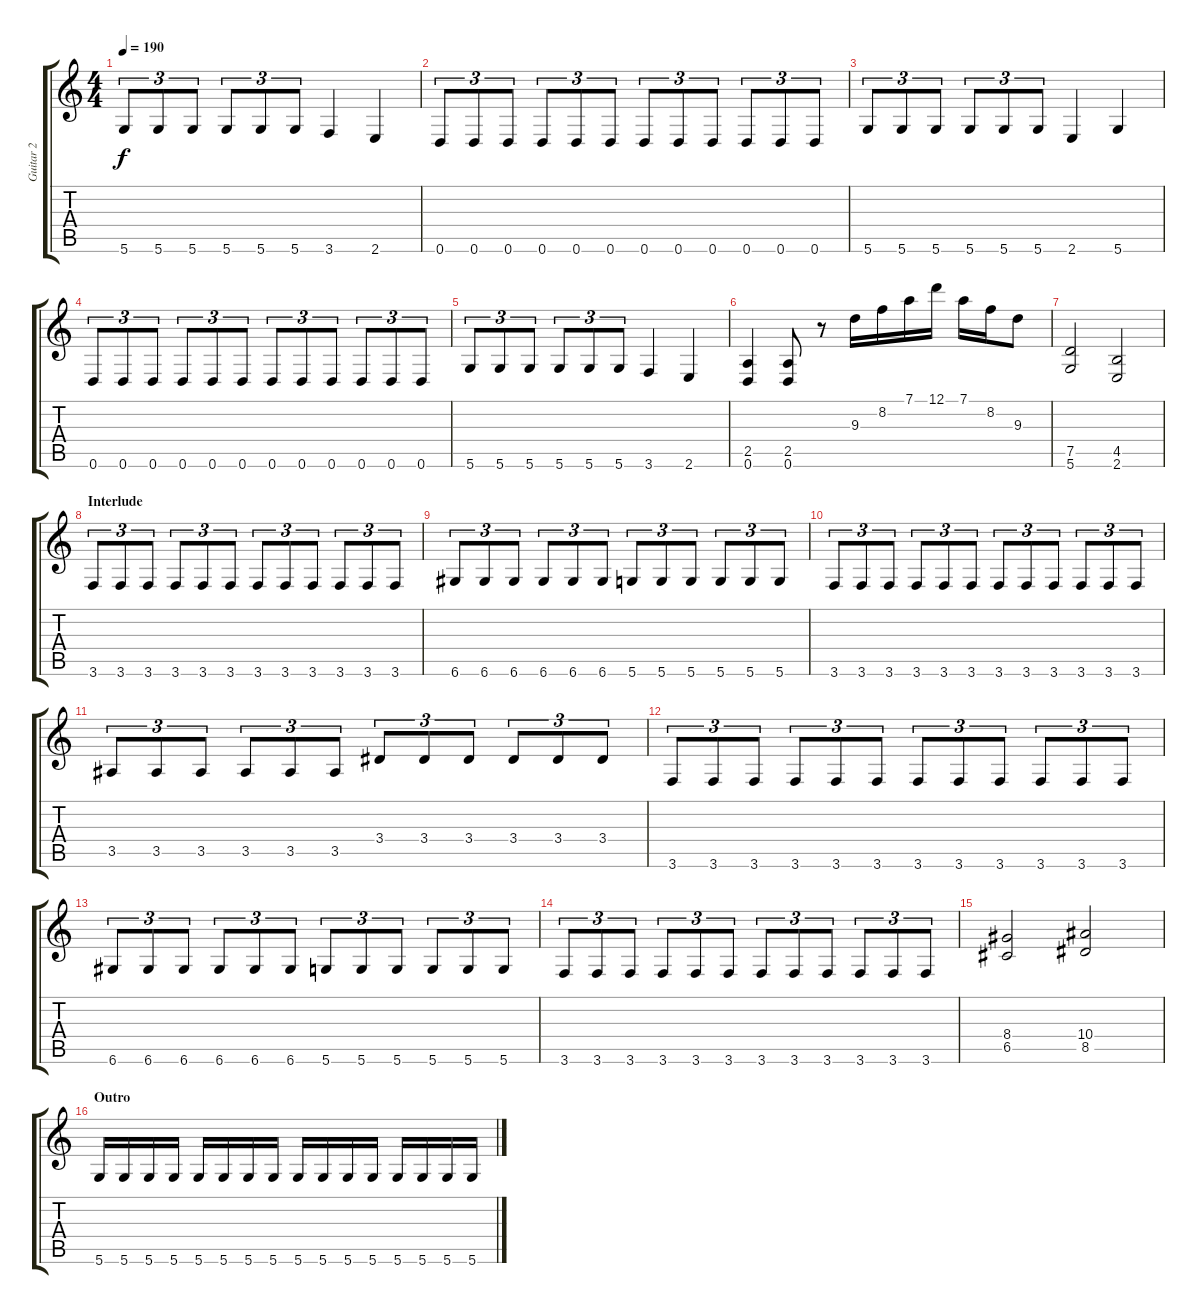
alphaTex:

\track ("Guitar 2" "Guitar 2") {instrument distortionguitar}
\staff {score tabs}
\tuning (D4 A3 F3 C3 G2 D2) {hide}
\ts (4 4)
\tempo 190
\clef g2
\ks c
5.6.8{tu (3 2) dy f} 5.6.8{tu (3 2)} 5.6.8{tu (3 2)} 5.6.8{tu (3 2)} 5.6.8{tu (3 2)} 5.6.8{tu (3 2)} 3.6.4 2.6.4 |
0.6.8{tu (3 2)} 0.6.8{tu (3 2)} 0.6.8{tu (3 2)} 0.6.8{tu (3 2)} 0.6.8{tu (3 2)} 0.6.8{tu (3 2)} 0.6.8{tu (3 2)} 0.6.8{tu (3 2)} 0.6.8{tu (3 2)} 0.6.8{tu (3 2)} 0.6.8{tu (3 2)} 0.6.8{tu (3 2)} |
5.6.8{tu (3 2)} 5.6.8{tu (3 2)} 5.6.8{tu (3 2)} 5.6.8{tu (3 2)} 5.6.8{tu (3 2)} 5.6.8{tu (3 2)} 2.6.4 5.6.4 |
0.6.8{tu (3 2)} 0.6.8{tu (3 2)} 0.6.8{tu (3 2)} 0.6.8{tu (3 2)} 0.6.8{tu (3 2)} 0.6.8{tu (3 2)} 0.6.8{tu (3 2)} 0.6.8{tu (3 2)} 0.6.8{tu (3 2)} 0.6.8{tu (3 2)} 0.6.8{tu (3 2)} 0.6.8{tu (3 2)} |
5.6.8{tu (3 2)} 5.6.8{tu (3 2)} 5.6.8{tu (3 2)} 5.6.8{tu (3 2)} 5.6.8{tu (3 2)} 5.6.8{tu (3 2)} 3.6.4 2.6.4 |
(2.5 0.6).4 (2.5 0.6).8 r.8 9.3.16 8.2.16 7.1.16 12.1.16 7.1.16 8.2.16 9.3.8 |
(7.5 5.6).2 (4.5 2.6).2 |
\section ("" "Interlude")
3.6.8{tu (3 2)} 3.6.8{tu (3 2)} 3.6.8{tu (3 2)} 3.6.8{tu (3 2)} 3.6.8{tu (3 2)} 3.6.8{tu (3 2)} 3.6.8{tu (3 2)} 3.6.8{tu (3 2)} 3.6.8{tu (3 2)} 3.6.8{tu (3 2)} 3.6.8{tu (3 2)} 3.6.8{tu (3 2)} |
6.6.8{tu (3 2)} 6.6.8{tu (3 2)} 6.6.8{tu (3 2)} 6.6.8{tu (3 2)} 6.6.8{tu (3 2)} 6.6.8{tu (3 2)} 5.6.8{tu (3 2)} 5.6.8{tu (3 2)} 5.6.8{tu (3 2)} 5.6.8{tu (3 2)} 5.6.8{tu (3 2)} 5.6.8{tu (3 2)} |
3.6.8{tu (3 2)} 3.6.8{tu (3 2)} 3.6.8{tu (3 2)} 3.6.8{tu (3 2)} 3.6.8{tu (3 2)} 3.6.8{tu (3 2)} 3.6.8{tu (3 2)} 3.6.8{tu (3 2)} 3.6.8{tu (3 2)} 3.6.8{tu (3 2)} 3.6.8{tu (3 2)} 3.6.8{tu (3 2)} |
3.5.8{tu (3 2)} 3.5.8{tu (3 2)} 3.5.8{tu (3 2)} 3.5.8{tu (3 2)} 3.5.8{tu (3 2)} 3.5.8{tu (3 2)} 3.4.8{tu (3 2)} 3.4.8{tu (3 2)} 3.4.8{tu (3 2)} 3.4.8{tu (3 2)} 3.4.8{tu (3 2)} 3.4.8{tu (3 2)} |
3.6.8{tu (3 2)} 3.6.8{tu (3 2)} 3.6.8{tu (3 2)} 3.6.8{tu (3 2)} 3.6.8{tu (3 2)} 3.6.8{tu (3 2)} 3.6.8{tu (3 2)} 3.6.8{tu (3 2)} 3.6.8{tu (3 2)} 3.6.8{tu (3 2)} 3.6.8{tu (3 2)} 3.6.8{tu (3 2)} |
6.6.8{tu (3 2)} 6.6.8{tu (3 2)} 6.6.8{tu (3 2)} 6.6.8{tu (3 2)} 6.6.8{tu (3 2)} 6.6.8{tu (3 2)} 5.6.8{tu (3 2)} 5.6.8{tu (3 2)} 5.6.8{tu (3 2)} 5.6.8{tu (3 2)} 5.6.8{tu (3 2)} 5.6.8{tu (3 2)} |
3.6.8{tu (3 2)} 3.6.8{tu (3 2)} 3.6.8{tu (3 2)} 3.6.8{tu (3 2)} 3.6.8{tu (3 2)} 3.6.8{tu (3 2)} 3.6.8{tu (3 2)} 3.6.8{tu (3 2)} 3.6.8{tu (3 2)} 3.6.8{tu (3 2)} 3.6.8{tu (3 2)} 3.6.8{tu (3 2)} |
(8.4 6.5).2 (10.4 8.5).2 |
\section ("" "Outro")
5.6.16 5.6.16 5.6.16 5.6.16 5.6.16 5.6.16 5.6.16 5.6.16 5.6.16 5.6.16 5.6.16 5.6.16 5.6.16 5.6.16 5.6.16 5.6.16
